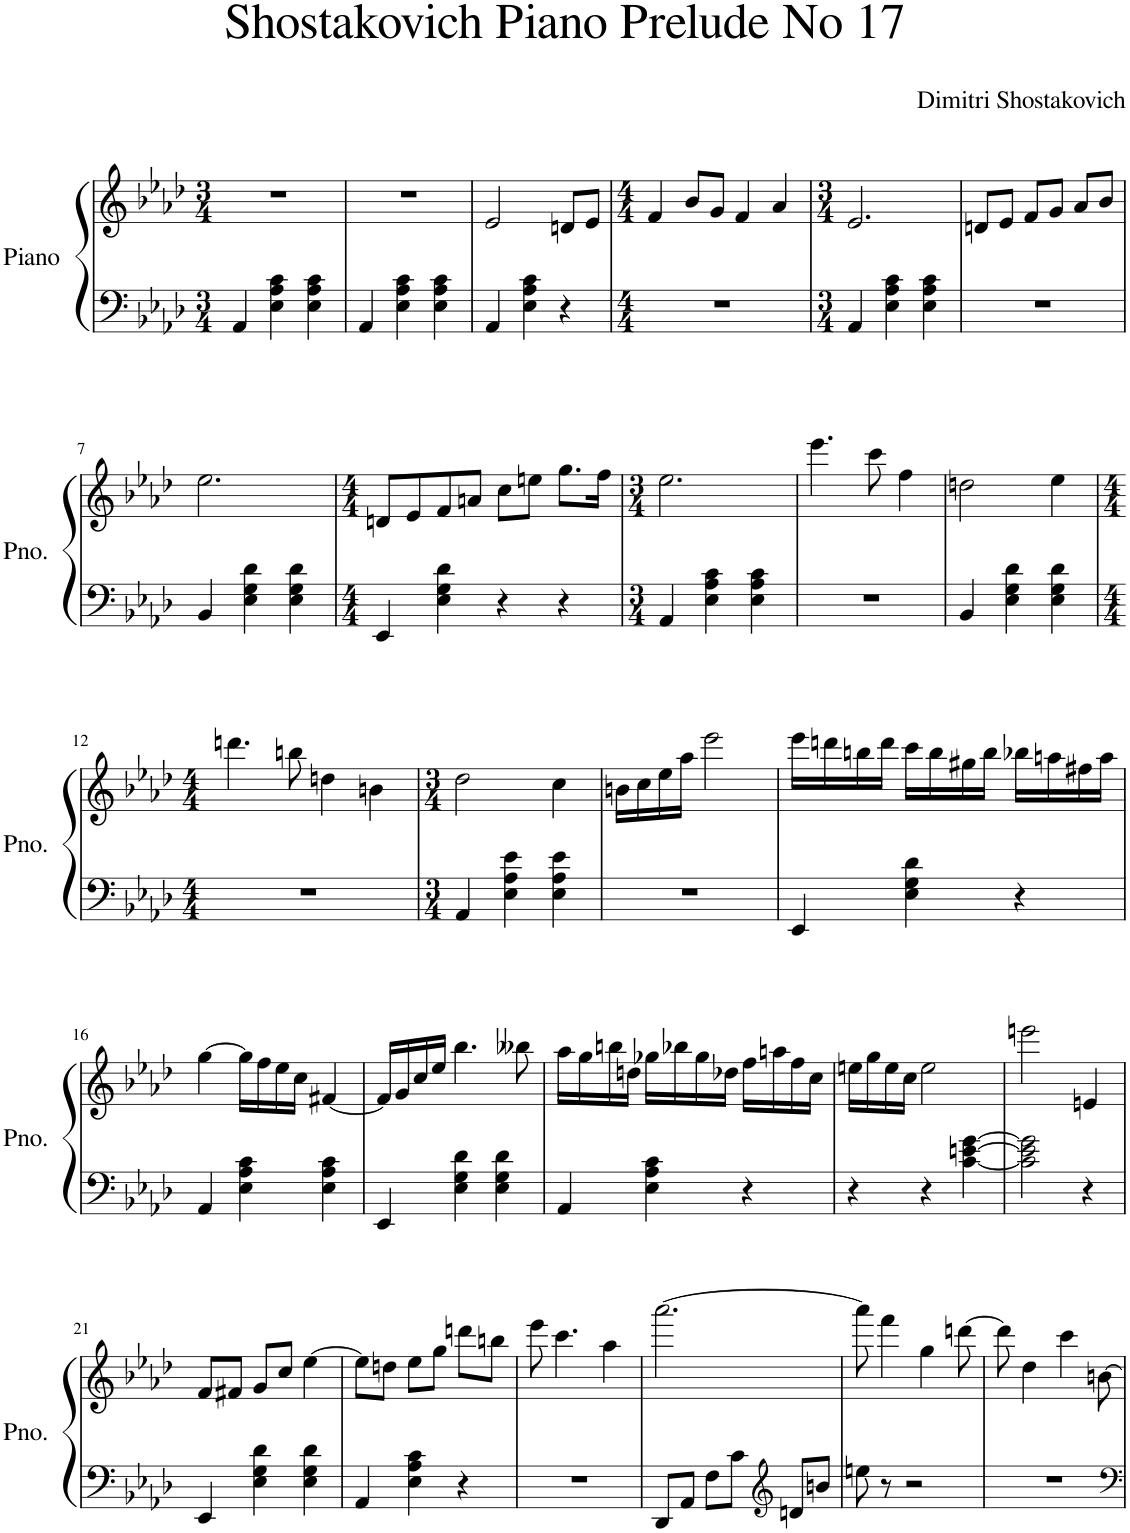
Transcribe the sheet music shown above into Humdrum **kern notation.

**kern	**kern
*part1	*part1
*staff2	*staff1
*I"Piano	*
*I'Pno.	*
*clefF4	*clefG2
*k[b-e-a-d-]	*k[b-e-a-d-]
*M3/4	*M3/4
=1	=1
4AA-/	2.r
4E-\ 4A-\ 4c\	.
4E-\ 4A-\ 4c\	.
=2	=2
4AA-/	2.r
4E-\ 4A-\ 4c\	.
4E-\ 4A-\ 4c\	.
=3	=3
4AA-/	2e-/
4E-\ 4A-\ 4c\	.
4r	8dn/L
.	8e-/J
=4	=4
*M4/4	*M4/4
1r	4f/
.	8b-/L
.	8g/J
.	4f/
.	4a-/
=5	=5
*M3/4	*M3/4
4AA-/	2.e-/
4E-\ 4A-\ 4c\	.
4E-\ 4A-\ 4c\	.
=6	=6
2.r	8dn/L
.	8e-/J
.	8f/L
.	8g/J
.	8a-/L
.	8b-/J
!!LO:LB:g=z
=7	=7
4BB-/	2.ee-\
4E-\ 4G\ 4d-\	.
4E-\ 4G\ 4d-\	.
=8	=8
*M4/4	*M4/4
4EE-/	8dn/L
.	8e-/
4E-\ 4G\ 4d-\	8f/
.	8an/J
4r	8cc\L
.	8een\J
4r	8.gg\L
.	16ff\Jk
=9	=9
*M3/4	*M3/4
4AA-/	2.ee-\
4E-\ 4A-\ 4c\	.
4E-\ 4A-\ 4c\	.
=10	=10
2.r	4.eee-\
.	8ccc\
.	4ff\
=11	=11
4BB-/	2ddn\
4E-\ 4G\ 4d-\	.
4E-\ 4G\ 4d-\	4ee-\
!!LO:LB:g=z
=12	=12
*M4/4	*M4/4
1r	4.dddn\
.	8bbn\
.	4ddn\
.	4bn\
=13	=13
*M3/4	*M3/4
4AA-/	2dd-\
4E-\ 4A-\ 4e-\	.
4E-\ 4A-\ 4e-\	4cc\
=14	=14
2.r	16bn\LL
.	16cc\
.	16ee-\
.	16aa-\JJ
.	2eee-\
=15	=15
4EE-/	16eee-\LL
.	16dddn\
.	16bbn\
.	16ddd\JJ
4E-\ 4G\ 4d-\	16ccc\LL
.	16bb\
.	16gg#X\
.	16bb\JJ
4r	16bb-X\LL
.	16aan\
.	16ff#X\
.	16aa\JJ
!!LO:LB:g=z
=16	=16
4AA-/	[4gg\
4E-\ 4A-\ 4c\	16gg\LL]
.	16ff\
.	16ee-\
.	16cc\JJ
4E-\ 4A-\ 4c\	[4f#X/
=17	=17
4EE-/	16f#/LL]
.	16g/
.	16cc/
.	16ee-/JJ
4E-\ 4G\ 4d-\	4.bb-\
4E-\ 4G\ 4d-\	.
.	8bb--X\
=18	=18
4AA-/	16aa-\LL
.	16gg\
.	16bbn\
.	16ddn\JJ
4E-\ 4A-\ 4c\	16gg-X\LL
.	16bb-X\
.	16gg-\
.	16dd-X\JJ
4r	16ff\LL
.	16aan\
.	16ff\
.	16cc\JJ
=19	=19
4r	16een\LL
.	16gg\
.	16ee\
.	16cc\JJ
4r	2ee\
[4c\ [4en\ [4g\	.
=20	=20
2c\] 2e\] 2g\]	2eeen\
4r	4en/
!!LO:LB:g=z
=21	=21
4EE-/	8f/L
.	8f#X/J
4E-\ 4G\ 4d-\	8g/L
.	8cc/J
4E-\ 4G\ 4d-\	[4ee-\
=22	=22
4AA-/	8ee-\L]
.	8ddn\J
4E-\ 4A-\ 4c\	8ee-\L
.	8gg\J
4r	8dddn\L
.	8bbn\J
=23	=23
2.r	8eee-\
.	4.ccc\
.	4aa-\
=24	=24
8DD-/L	[2.aaa-\
8AA-/J	.
8F\L	.
8c\J	.
*clefG2	*
8dn/L	.
8bn/J	.
=25	=25
8een\	8aaa-\]
8r	4fff\
2r	.
.	4gg\
.	[8dddn\
=26	=26
2.r	8ddd\]
.	4dd-\
.	4ccc\
.	[8bn\
=	=
*-	*-
